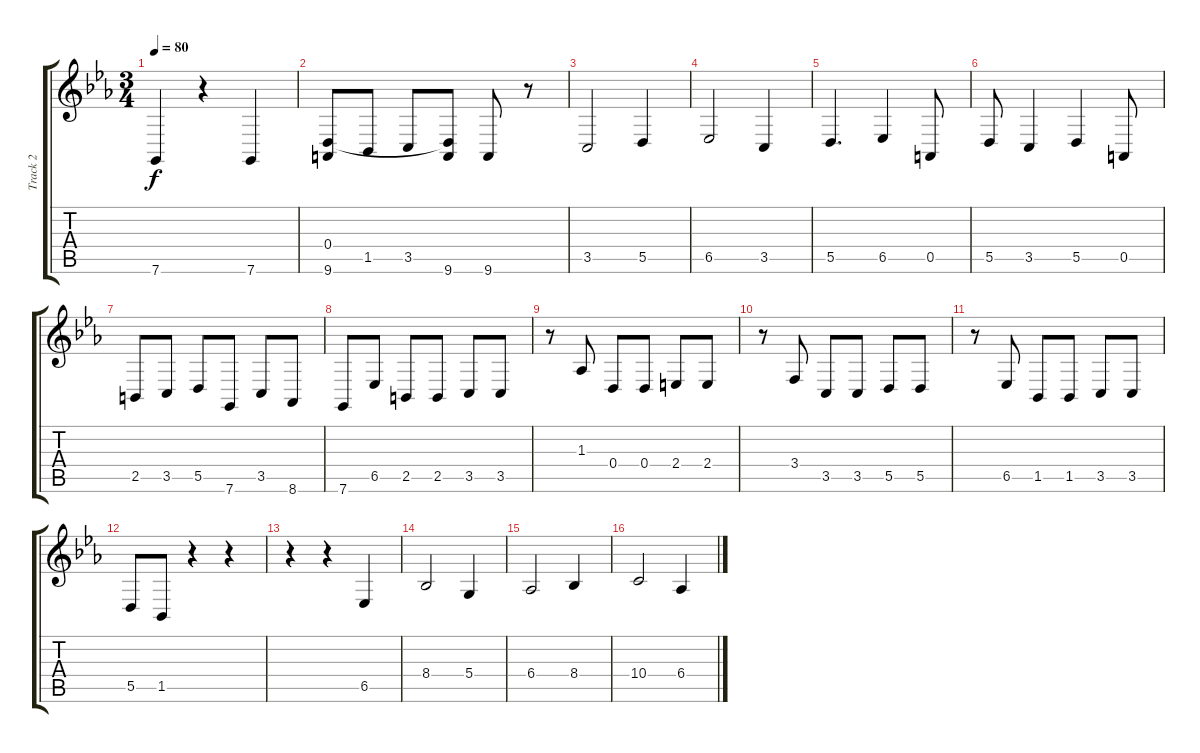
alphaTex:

\track ("Track 2" "Track 2") {instrument churchorgan}
\staff {score tabs}
\tuning (E4 B3 G3 D3 A2 C2) {hide}
\ts (3 4)
\tempo 80
\clef g2
\ks cminor
7.6{t}.4{dy f} r.4 7.6.4 |
(0.4 9.6).8 1.5.8 3.5.8 (0.4{t} 9.6).8 9.6.8 r.8 |
3.5.2 5.5.4 |
6.5.2 3.5.4 |
5.5.4{d} 6.5.4 0.5.8 |
5.5.8 3.5.4 5.5.4 0.5.8 |
2.5.8 3.5.8 5.5.8 7.6.8 3.5.8 8.6.8 |
7.6.8 6.5.8 2.5.8 2.5.8 3.5.8 3.5.8 |
r.8 1.3.8 0.4.8 0.4.8 2.4.8 2.4.8 |
r.8 3.4.8 3.5.8 3.5.8 5.5.8 5.5.8 |
r.8 6.5.8 1.5.8 1.5.8 3.5.8 3.5.8 |
5.5.8 1.5.8 r.4 r.4 |
r.4 r.4 6.5.4 |
8.4.2 5.4.4 |
6.4.2 8.4.4 |
10.4.2 6.4.4
